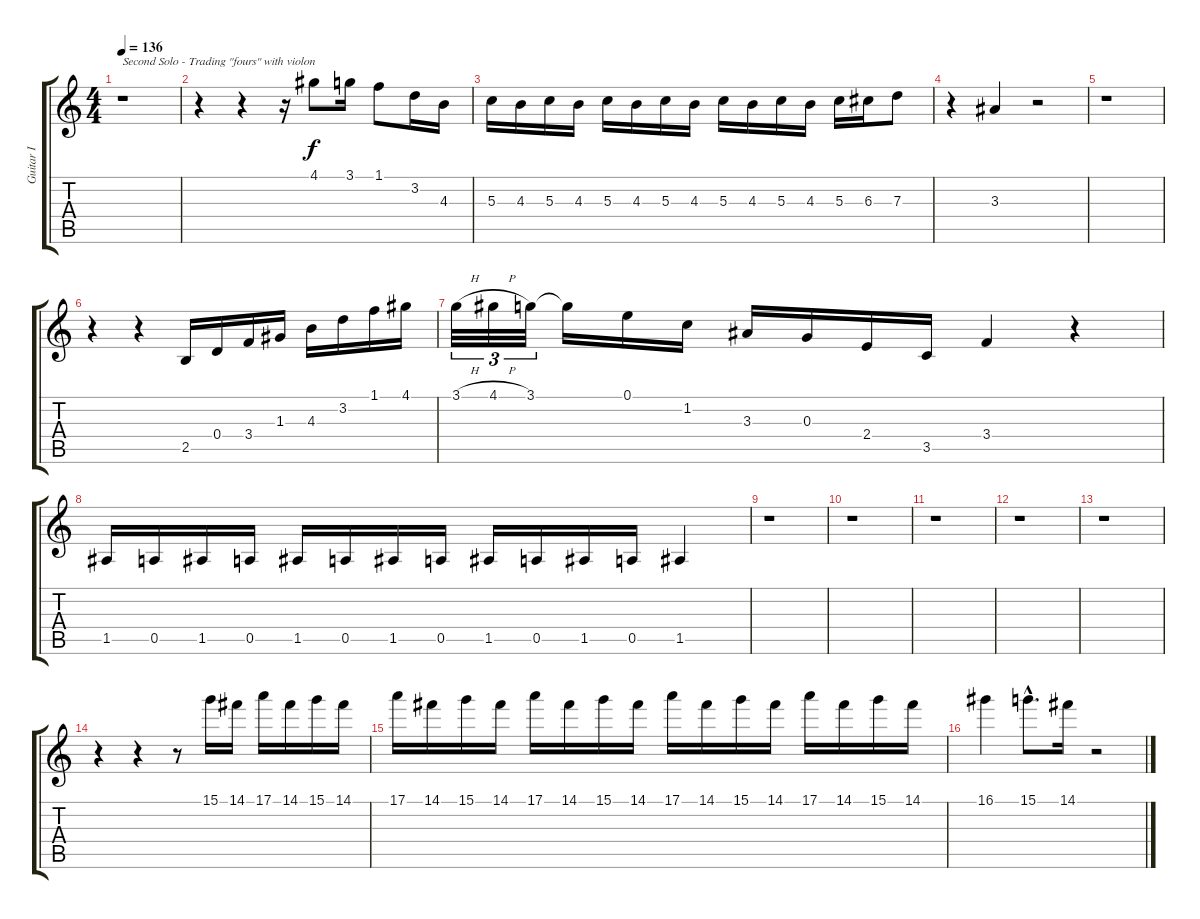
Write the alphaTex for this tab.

\track ("Guitar I" "Guitar I") {instrument acousticguitarsteel}
\staff {score tabs}
\tuning (E4 B3 G3 D3 A2 E2) {hide}
\ts (4 4)
\tempo 136
\clef g2
\ks c
r.1{txt "Second Solo - Trading \"fours\" with violon" dy f} |
r.4 r.4 r.16 4.1.8 3.1.16 1.1.8 3.2.16 4.3.16 |
5.3.16 4.3.16 5.3.16 4.3.16 5.3.16 4.3.16 5.3.16 4.3.16 5.3.16 4.3.16 5.3.16 4.3.16 5.3.16 6.3.16 7.3.8 |
r.4 3.3.4 r.2 |
r.1 |
r.4 r.4 2.5.16 0.4.16 3.4.16 1.3.16 4.3.16 3.2.16 1.1.16 4.1.16 |
3.1{h}.32{tu (3 2)} 4.1{h}.32{tu (3 2)} 3.1.32{tu (3 2)} 3.1{t}.16 0.1.16 1.2.16 3.3.16 0.3.16 2.4.16 3.5.16 3.4.4 r.4 |
1.5.16 0.5.16 1.5.16 0.5.16 1.5.16 0.5.16 1.5.16 0.5.16 1.5.16 0.5.16 1.5.16 0.5.16 1.5.4 |
r.1 |
r.1 |
r.1 |
r.1 |
r.1 |
r.4 r.4 r.8 15.1.16 14.1.16 17.1.16 14.1.16 15.1.16 14.1.16 |
17.1.16 14.1.16 15.1.16 14.1.16 17.1.16 14.1.16 15.1.16 14.1.16 17.1.16 14.1.16 15.1.16 14.1.16 17.1.16 14.1.16 15.1.16 14.1.16 |
16.1.4 15.1{hac}.8{d} 14.1.16 r.2
